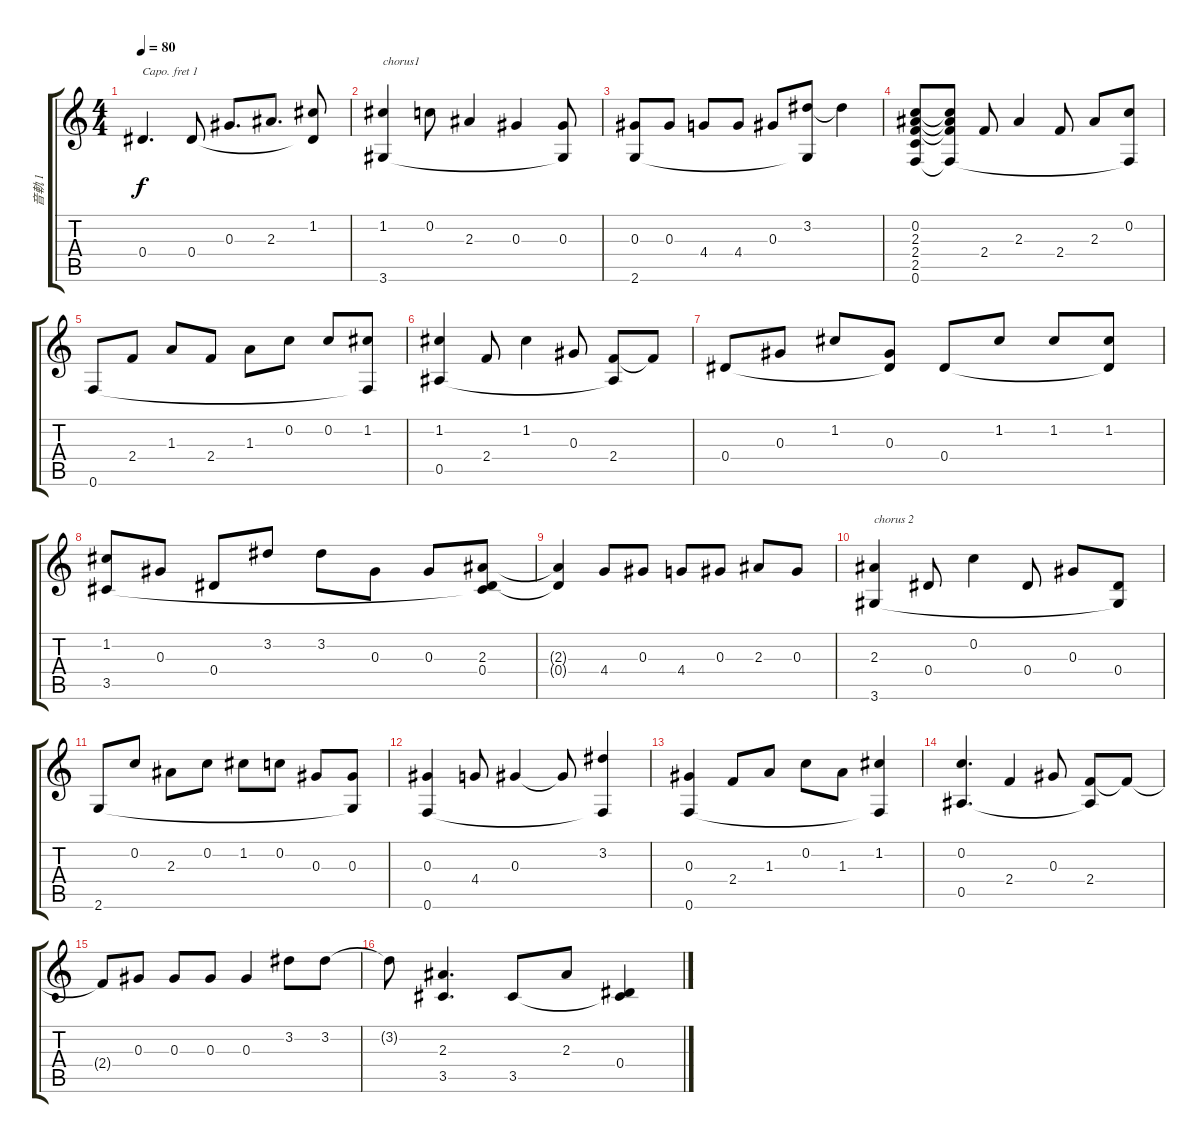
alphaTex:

\track ("音軌 1" "音軌 1") {instrument acousticguitarnylon}
\staff {score tabs}
\capo 1
\tuning (E4 B3 G3 D3 A2 E2) {hide}
\ts (4 4)
\tempo 80
\clef g2
\ks c
0.4.4{d dy f} 0.4.8 0.3.8{d} 2.3.8{d} (1.2 0.4{t}).8 |
(1.2 3.6).4{txt "chorus1"} 0.2.8 2.3.4 0.3.4 (0.3 3.6{t}).8 |
(0.3 2.6).8 0.3.8 4.4.8 4.4.8 0.3.8 (3.2 2.6{t}).8 3.2{t}.4 |
(0.2 2.3 2.4 2.5 0.6).8 (0.2{t} 2.3{t} 2.4{t} 0.6{t}).8 2.4.8 2.3.4 2.4.8 2.3.8 (0.2 0.6{t}).8 |
0.6.8 2.4.8 1.3.8 2.4.8 1.3.8 0.2.8 0.2.8 (1.2 0.6{t}).8 |
(1.2 0.5).4 2.4.8 1.2.4 0.3.8 (2.4 0.5{t}).8 2.4{t}.8 |
0.4.8 0.3.8 1.2.8 (0.3 0.4{t}).8 0.4.8 1.2.8 1.2.8 (1.2 0.4{t}).8 |
(1.2 3.5).8 0.3.8 0.4.8 3.2.8 3.2.8 0.3.8 0.3.8 (2.3 0.4 3.5{t}).8 |
(2.3{t} 0.4{t}).4 4.4.8 0.3.8 4.4.8 0.3.8 2.3.8 0.3.8 |
(2.3 3.6).4{txt "chorus 2"} 0.4.8 0.2.4 0.4.8 0.3.8 (0.4 3.6{t}).8 |
2.6.8 0.2.8 2.3.8 0.2.8 1.2.8 0.2.8 0.3.8 (0.3 2.6{t}).8 |
(0.3 0.6).4 4.4.8 0.3.4 0.3{t}.8 (3.2 0.6{t}).4 |
(0.3 0.6).4 2.4.8 1.3.8 0.2.8 1.3.8 (1.2 0.6{t}).4 |
(0.2 0.5).4{d} 2.4.4 0.3.8 (2.4 0.5{t}).8 2.4{t}.8 |
2.4{t}.8 0.3.8 0.3.8 0.3.8 0.3.4 3.2.8 3.2.8 |
3.2{t}.8 (2.3 3.5).4{d} 3.5.8 2.3.8 (0.4 3.5{t}).4
